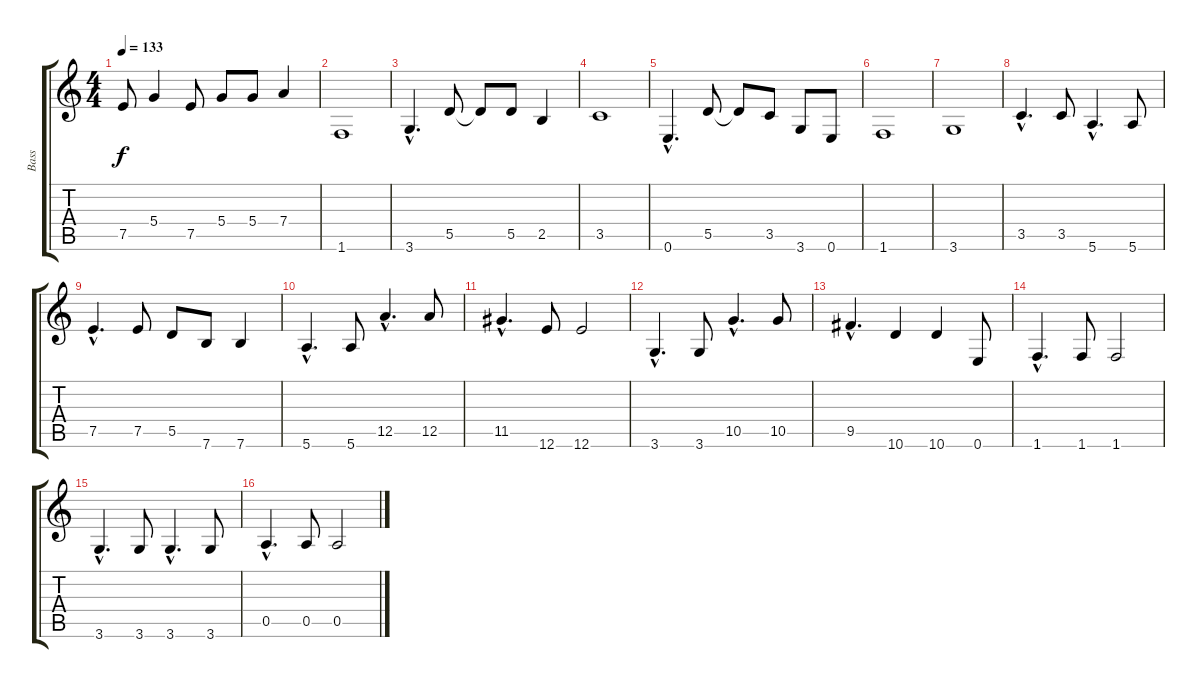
\track ("Bass" "Bass") {instrument electricbasspick}
\staff {score tabs}
\tuning (E4 B3 G3 D3 A2 E2) {hide}
\ts (4 4)
\tempo 133
\clef g2
\ks c
7.5{t}.8{dy f} 5.4.4 7.5.8 5.4.8 5.4.8 7.4.4 |
1.6.1 |
3.6{hac}.4{d} 5.5.8 5.5{t}.8 5.5.8 2.5.4 |
3.5.1 |
0.6{hac}.4{d} 5.5.8 5.5{t}.8 3.5.8 3.6.8 0.6.8 |
1.6.1 |
3.6.1 |
3.5{hac}.4{d} 3.5.8 5.6{hac}.4{d} 5.6.8 |
7.5{hac}.4{d} 7.5.8 5.5.8 7.6.8 7.6.4 |
5.6{hac}.4{d} 5.6.8 12.5{hac}.4{d} 12.5.8 |
11.5{hac}.4{d} 12.6.8 12.6.2 |
3.6{hac}.4{d} 3.6.8 10.5{hac}.4{d} 10.5.8 |
9.5{hac}.4{d} 10.6.4 10.6.4 0.6.8 |
1.6{hac}.4{d} 1.6.8 1.6.2 |
3.6{hac}.4{d} 3.6.8 3.6{hac}.4{d} 3.6.8 |
0.5{hac}.4{d} 0.5.8 0.5.2
